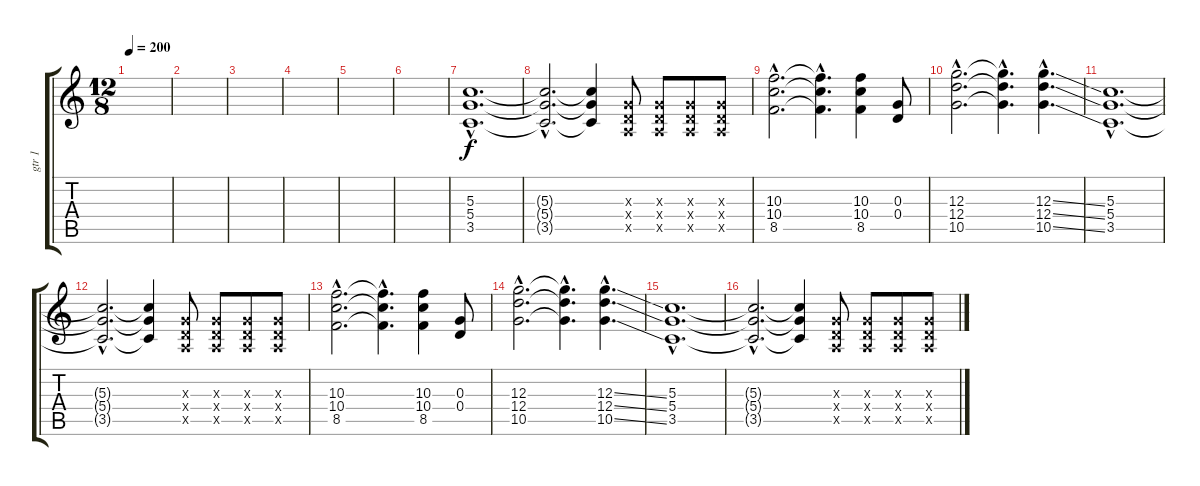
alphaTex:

\track ("gtr 1" "gtr 1") {instrument overdrivenguitar}
\staff {score tabs}
\tuning (E4 B3 G3 D3 A2 E2) {hide}
\ts (12 8)
\tempo 200
\clef g2
\ks c
|
|
|
|
|
|
(5.3{hac} 5.4{hac} 3.5{hac}).1{d} |
(5.3{hac t} 5.4{hac t} 3.5{hac t}).2{d} (5.3{t} 5.4{t} 3.5{t}).4 (0.3{x} 0.4{x} 0.5{x}).8 (0.3{x} 0.4{x} 0.5{x}).8 (0.3{x} 0.4{x} 0.5{x}).8 (0.3{x} 0.4{x} 0.5{x}).8 |
(10.3{hac} 10.4{hac} 8.5{hac}).2{d} (10.3{hac t} 10.4{hac t} 8.5{hac t}).4{d} (10.3 10.4 8.5).4 (0.3 0.4).8 |
(12.3{hac} 12.4{hac} 10.5{hac}).2{d} (12.3{hac t} 12.4{hac t} 10.5{hac t}).4{d} (12.3{ss hac} 12.4{ss hac} 10.5{ss hac}).4{d} |
(5.3{hac} 5.4{hac} 3.5{hac}).1{d} |
(5.3{hac t} 5.4{hac t} 3.5{hac t}).2{d} (5.3{t} 5.4{t} 3.5{t}).4 (0.3{x} 0.4{x} 0.5{x}).8 (0.3{x} 0.4{x} 0.5{x}).8 (0.3{x} 0.4{x} 0.5{x}).8 (0.3{x} 0.4{x} 0.5{x}).8 |
(10.3{hac} 10.4{hac} 8.5{hac}).2{d} (10.3{hac t} 10.4{hac t} 8.5{hac t}).4{d} (10.3 10.4 8.5).4 (0.3 0.4).8 |
(12.3{hac} 12.4{hac} 10.5{hac}).2{d} (12.3{hac t} 12.4{hac t} 10.5{hac t}).4{d} (12.3{ss hac} 12.4{ss hac} 10.5{ss hac}).4{d} |
(5.3{hac} 5.4{hac} 3.5{hac}).1{d} |
(5.3{hac t} 5.4{hac t} 3.5{hac t}).2{d} (5.3{t} 5.4{t} 3.5{t}).4 (0.3{x} 0.4{x} 0.5{x}).8 (0.3{x} 0.4{x} 0.5{x}).8 (0.3{x} 0.4{x} 0.5{x}).8 (0.3{x} 0.4{x} 0.5{x}).8
